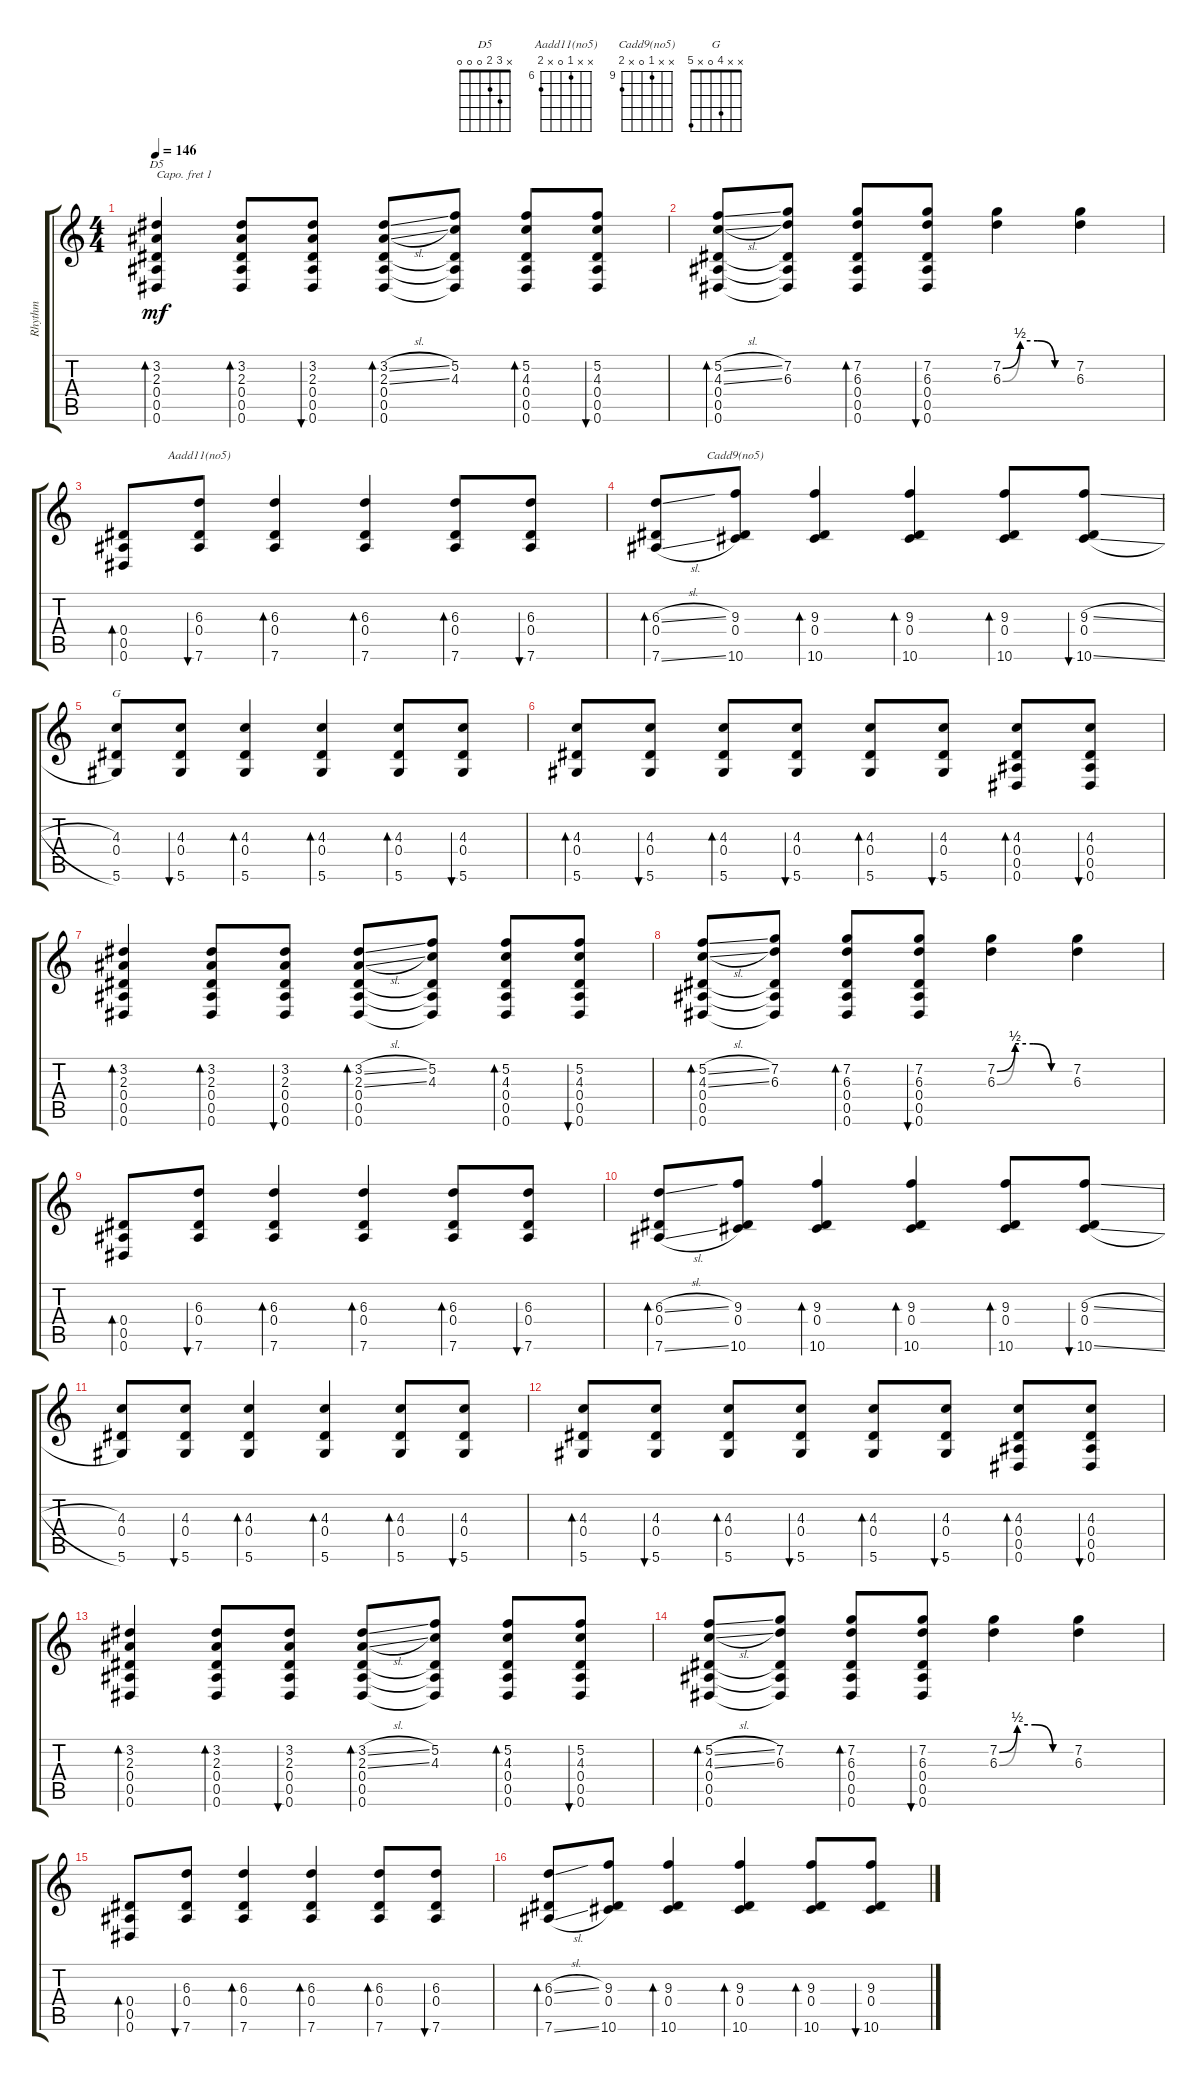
\track ("Rhythm " "Rhythm ") {instrument electricguitarclean}
\staff {score tabs}
\capo 1
\tuning (E4 B3 G3 D3 A2 D2) {hide}
\chord ("D5" x 3 2 0 0 0)
\chord ("Aadd11(no5)" x x 6 0 x 7) {firstfret 6}
\chord ("Cadd9(no5)" x x 9 0 x 10) {firstfret 9}
\chord ("G" x x 4 0 x 5)
\ts (4 4)
\tempo 146
\clef g2
\ks c
(3.2 2.3 0.4 0.5 0.6).4{bd 30 ch "D5" dy mf instrument electricguitarclean} (3.2 2.3 0.4 0.5 0.6).8{bd 30} (3.2 2.3 0.4 0.5 0.6).8{bu 30} (3.2{sl} 2.3{sl} 0.4 0.5 0.6).8{bd 30} (5.2 4.3 0.4{t} 0.5{t} 0.6{t}).8 (5.2 4.3 0.4 0.5 0.6).8{bd 30} (5.2 4.3 0.4 0.5 0.6).8{bu 30} |
(5.2{sl} 4.3{sl} 0.4 0.5 0.6).8{bd 30} (7.2 6.3 0.4{t} 0.5{t} 0.6{t}).8 (7.2 6.3 0.4 0.5 0.6).8{bd 30} (7.2 6.3 0.4 0.5 0.6).8{bu 30} (7.2{be (custom 0 0 15 2 30 2 45 0 60 0)} 6.3{be (custom 0 0 15 2 30 2 45 0 60 0)}).4 (7.2 6.3).4 |
(0.4 0.5 0.6).8{bd 30} (6.3 0.4 7.6).8{bu 30 ch "Aadd11(no5)"} (6.3 0.4 7.6).4{bd 30} (6.3 0.4 7.6).4{bd 30} (6.3 0.4 7.6).8{bd 30} (6.3 0.4 7.6).8{bu 30} |
(6.3{sl} 0.4 7.6{sl}).8{bd 30} (9.3 0.4 10.6).8{ch "Cadd9(no5)"} (9.3 0.4 10.6).4{bd 30} (9.3 0.4 10.6).4{bd 30} (9.3 0.4 10.6).8{bd 30} (9.3{sl} 0.4 10.6{sl}).8{bu 30} |
(4.3 0.4 5.6).8{ch "G"} (4.3 0.4 5.6).8{bu 30} (4.3 0.4 5.6).4{bd 30} (4.3 0.4 5.6).4{bd 30} (4.3 0.4 5.6).8{bd 30} (4.3 0.4 5.6).8{bu 30} |
(4.3 0.4 5.6).8{bd 30} (4.3 0.4 5.6).8{bu 30} (4.3 0.4 5.6).8{bd 30} (4.3 0.4 5.6).8{bu 30} (4.3 0.4 5.6).8{bd 30} (4.3 0.4 5.6).8{bu 30} (4.3 0.4 0.5 0.6).8{bd 30} (4.3 0.4 0.5 0.6).8{bu 30} |
(3.2 2.3 0.4 0.5 0.6).4{bd 30} (3.2 2.3 0.4 0.5 0.6).8{bd 30} (3.2 2.3 0.4 0.5 0.6).8{bu 30} (3.2{sl} 2.3{sl} 0.4 0.5 0.6).8{bd 30} (5.2 4.3 0.4{t} 0.5{t} 0.6{t}).8 (5.2 4.3 0.4 0.5 0.6).8{bd 30} (5.2 4.3 0.4 0.5 0.6).8{bu 30} |
(5.2{sl} 4.3{sl} 0.4 0.5 0.6).8{bd 30} (7.2 6.3 0.4{t} 0.5{t} 0.6{t}).8 (7.2 6.3 0.4 0.5 0.6).8{bd 30} (7.2 6.3 0.4 0.5 0.6).8{bu 30} (7.2{be (custom 0 0 15 2 30 2 45 0 60 0)} 6.3{be (custom 0 0 15 2 30 2 45 0 60 0)}).4 (7.2 6.3).4 |
(0.4 0.5 0.6).8{bd 30} (6.3 0.4 7.6).8{bu 30} (6.3 0.4 7.6).4{bd 30} (6.3 0.4 7.6).4{bd 30} (6.3 0.4 7.6).8{bd 30} (6.3 0.4 7.6).8{bu 30} |
(6.3{sl} 0.4 7.6{sl}).8{bd 30} (9.3 0.4 10.6).8 (9.3 0.4 10.6).4{bd 30} (9.3 0.4 10.6).4{bd 30} (9.3 0.4 10.6).8{bd 30} (9.3{sl} 0.4 10.6{sl}).8{bu 30} |
(4.3 0.4 5.6).8 (4.3 0.4 5.6).8{bu 30} (4.3 0.4 5.6).4{bd 30} (4.3 0.4 5.6).4{bd 30} (4.3 0.4 5.6).8{bd 30} (4.3 0.4 5.6).8{bu 30} |
(4.3 0.4 5.6).8{bd 30} (4.3 0.4 5.6).8{bu 30} (4.3 0.4 5.6).8{bd 30} (4.3 0.4 5.6).8{bu 30} (4.3 0.4 5.6).8{bd 30} (4.3 0.4 5.6).8{bu 30} (4.3 0.4 0.5 0.6).8{bd 30} (4.3 0.4 0.5 0.6).8{bu 30} |
(3.2 2.3 0.4 0.5 0.6).4{bd 30} (3.2 2.3 0.4 0.5 0.6).8{bd 30} (3.2 2.3 0.4 0.5 0.6).8{bu 30} (3.2{sl} 2.3{sl} 0.4 0.5 0.6).8{bd 30} (5.2 4.3 0.4{t} 0.5{t} 0.6{t}).8 (5.2 4.3 0.4 0.5 0.6).8{bd 30} (5.2 4.3 0.4 0.5 0.6).8{bu 30} |
(5.2{sl} 4.3{sl} 0.4 0.5 0.6).8{bd 30} (7.2 6.3 0.4{t} 0.5{t} 0.6{t}).8 (7.2 6.3 0.4 0.5 0.6).8{bd 30} (7.2 6.3 0.4 0.5 0.6).8{bu 30} (7.2{be (custom 0 0 15 2 30 2 45 0 60 0)} 6.3{be (custom 0 0 15 2 30 2 45 0 60 0)}).4 (7.2 6.3).4 |
(0.4 0.5 0.6).8{bd 30} (6.3 0.4 7.6).8{bu 30} (6.3 0.4 7.6).4{bd 30} (6.3 0.4 7.6).4{bd 30} (6.3 0.4 7.6).8{bd 30} (6.3 0.4 7.6).8{bu 30} |
(6.3{sl} 0.4 7.6{sl}).8{bd 30} (9.3 0.4 10.6).8 (9.3 0.4 10.6).4{bd 30} (9.3 0.4 10.6).4{bd 30} (9.3 0.4 10.6).8{bd 30} (9.3{sl} 0.4 10.6{sl}).8{bu 30}
